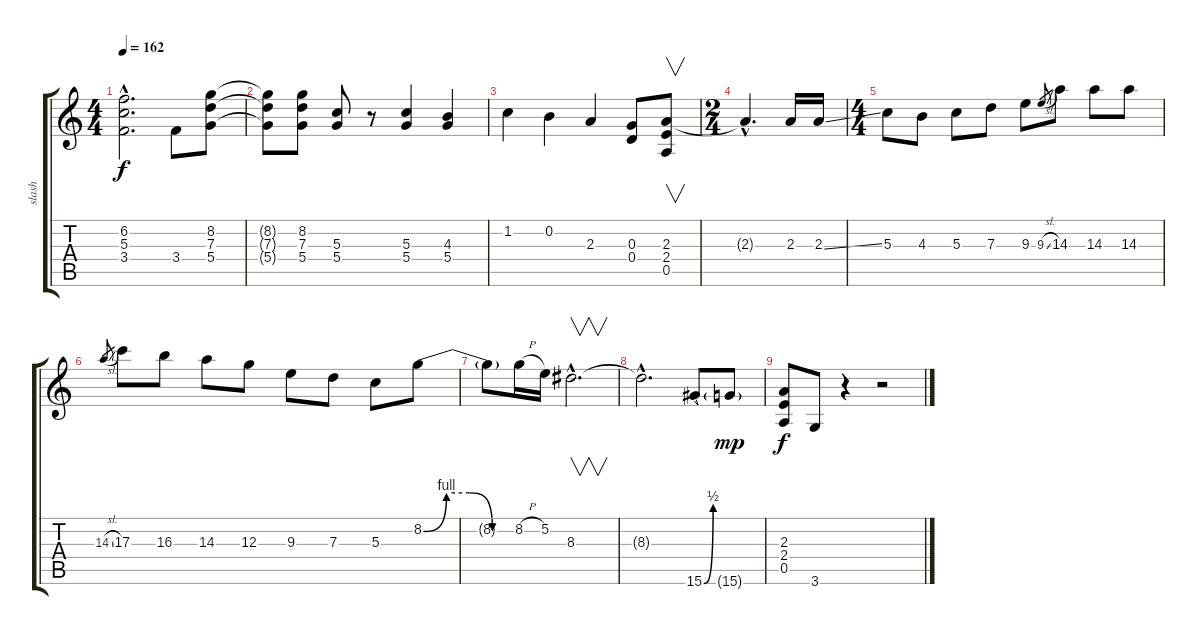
\track ("slash" "slash") {instrument distortionguitar}
\staff {score tabs}
\tuning (E4 B3 G3 D3 A2 E2) {hide}
\ts (4 4)
\tempo 162
\clef g2
\ks c
(6.2{hac t} 5.3{hac t} 3.4{hac t}).2{d dy f} 3.4.8 (8.2 7.3 5.4).8 |
(8.2{t} 7.3{t} 5.4{t}).8 (8.2 7.3 5.4).8 (5.3 5.4).8 r.8 (5.3 5.4).4 (4.3 5.4).4 |
1.2.4 0.2.4 2.3.4 (0.3 0.4).8 (2.3 2.4 0.5).8{v} |
\ts (2 4)
2.3{hac t}.4{d} 2.3.16 2.3{ss}.16 |
\ts (4 4)
5.3.8 4.3.8 5.3.8 7.3.8 9.3.8 9.3{sl}.8{gr} 14.3.8 14.3.8 14.3.8 |
14.3{sl}.8{gr} 17.3.8 16.3.8 14.3.8 12.3.8 9.3.8 7.3.8 5.3.8 8.2{be (custom 0 0 15 4 30 4 45 0 60 0)}.8 |
8.2{t}.8 8.2{h}.16 5.2.16 8.3{hac}.2{v d} |
8.3{hac t}.2{d} 15.6{be (bend 0 0 60 2)}.8 15.6{g}.8{dy mp} |
(2.3 2.4 0.5).8{dy f} 3.6.8 r.4 r.2
